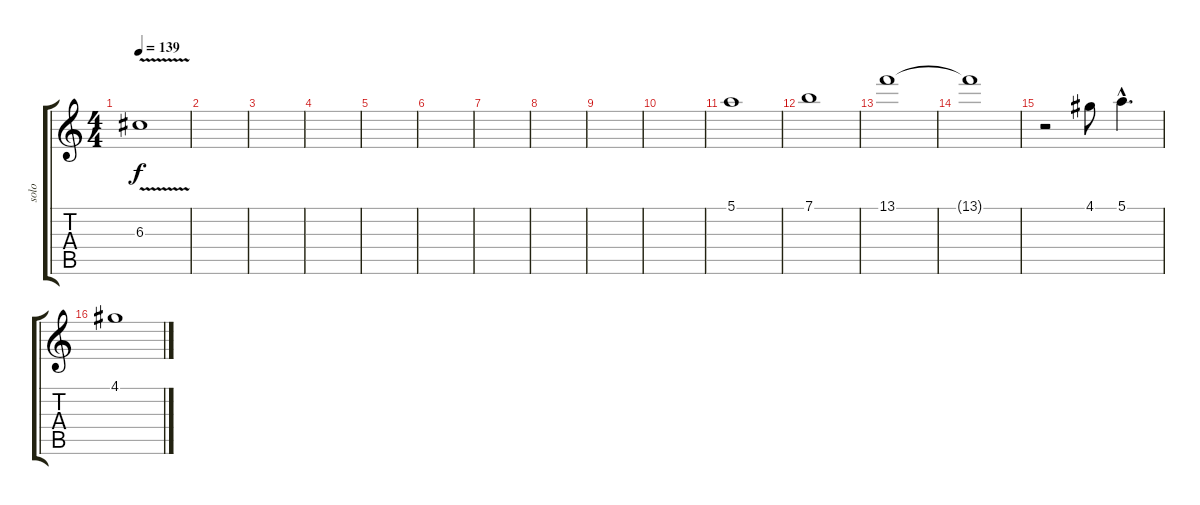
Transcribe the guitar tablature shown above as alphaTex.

\track ("solo" "solo") {instrument overdrivenguitar}
\staff {score tabs}
\tuning (E4 B3 G3 D3 A2 E2) {hide}
\ts (4 4)
\tempo 139
\clef g2
\ks c
6.3{v}.1{dy f} |
|
|
|
|
|
|
|
|
|
5.1.1 |
7.1.1 |
13.1.1 |
13.1{t}.1 |
r.2 4.1.8 5.1{hac}.4{d} |
4.1.1
